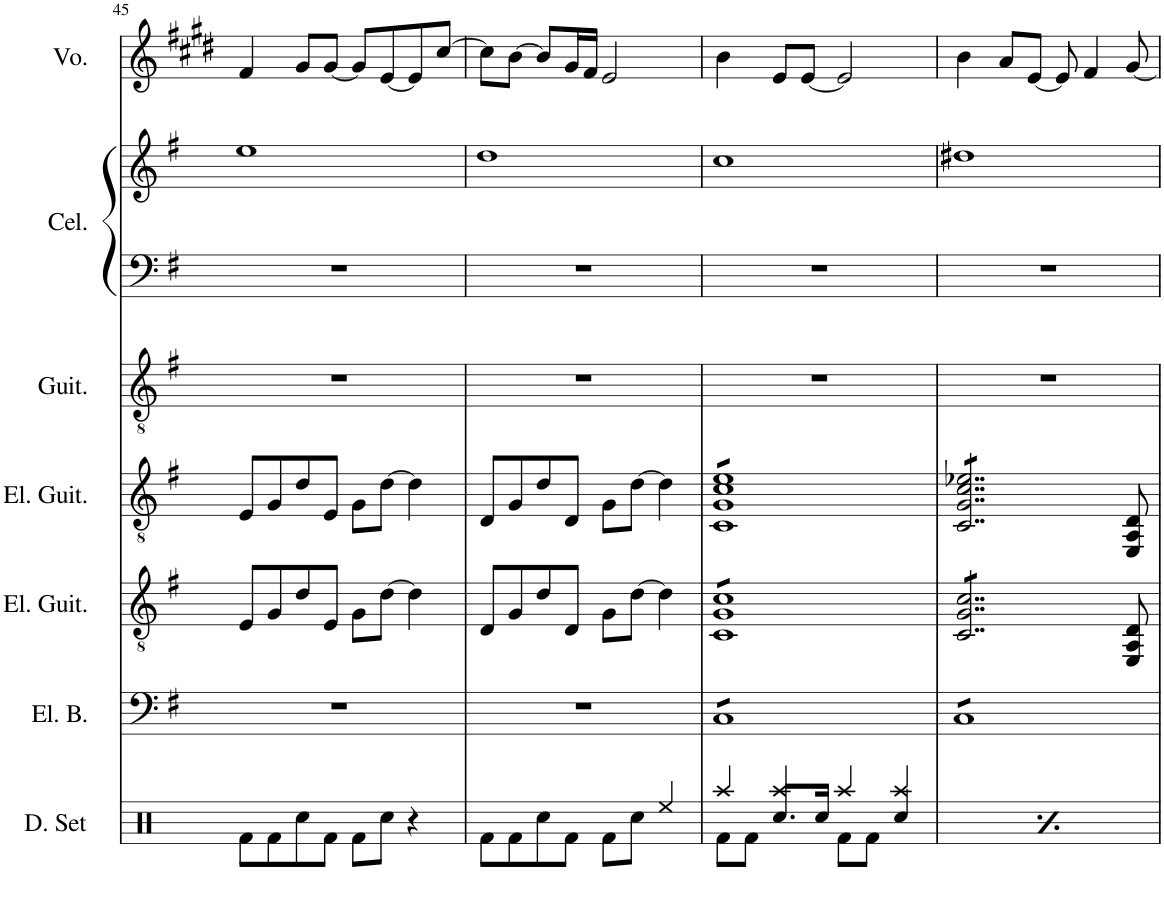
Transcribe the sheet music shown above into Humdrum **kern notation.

**kern	**kern	**kern	**kern	**kern	**kern	**kern	**kern
*part7	*part6	*part5	*part4	*part3	*part2	*part2	*part1
*staff8	*staff7	*staff6	*staff5	*staff4	*staff3	*staff2	*staff1
*I"Drumset	*I"Electric Bass	*I"Electric Guitar	*I"Electric Guitar	*I"Acoustic Guitar	*I"Celesta	*	*I"Voice
*I'D. Set	*I'El. B.	*I'El. Guit.	*I'El. Guit.	*I'Guit.	*I'Cel.	*	*I'Vo.
!!LO:PB:g=z
*clefX	*clefF4	*clefGv2	*clefGv2	*clefGv2	*clefF4	*clefG2	*clefG2
*	*Trd7c12	*	*	*	*Trd-7c-12	*Trd-7c-12	*Trd-1c-3
*k[]	*k[f#]	*k[f#]	*k[f#]	*k[f#]	*k[f#]	*k[f#]	*k[f#c#g#d#]
*M4/4	*M4/4	*M4/4	*M4/4	*M4/4	*M4/4	*M4/4	*M4/4
=45	=45	=45	=45	=45	=45	=45	=45
8Rf\L	1r	8E/L	8E/L	1r	1r	1ee	4f#/
8Rf\	.	8G/	8G/	.	.	.	.
8Rcc\	.	8d/	8d/	.	.	.	8g#/L
8Rf\J	.	8E/J	8E/J	.	.	.	[8g#/J
8Rf\L	.	8G\L	8G\L	.	.	.	8g#/L]
8Rcc\J	.	[8d\J	[8d\J	.	.	.	[8e/
4r	.	4d\]	4d\]	.	.	.	8e/]
.	.	.	.	.	.	.	[8cc#/J
=46	=46	=46	=46	=46	=46	=46	=46
8Rf\L	1r	8D/L	8D/L	1r	1r	1dd	8cc#\L]
8Rf\	.	8G/	8G/	.	.	.	[8b\J
8Rcc\	.	8d/	8d/	.	.	.	8b/L]
8Rf\J	.	8D/J	8D/J	.	.	.	16g#/L
.	.	.	.	.	.	.	16f#/JJ
8Rf\L	.	8G\L	8G\L	.	.	.	2e/
8Rcc\J	.	[8d\J	[8d\J	.	.	.	.
4Ree/	.	4d\]	4d\]	.	.	.	.
=47	=47	=47	=47	=47	=47	=47	=47
*^	*	*	*	*	*	*	*
*	*	*tremolo	*	*	*	*	*	*
*	*	*	*tremolo	*	*	*	*	*
*	*	*	*	*tremolo	*	*	*	*
4Raa/	8Rf\L	8CL	8C 8G 8cL	8C 8G 8c 8eL	1r	1r	1cc	4b\
.	8Rf\J	8C	8C 8G 8c	8C 8G 8c 8e	.	.	.	.
4Raa/	8.Rcc/L	8C	8C 8G 8c	8C 8G 8c 8e	.	.	.	8e/L
.	.	8C	8C 8G 8c	8C 8G 8c 8e	.	.	.	[8e/J
.	16Rcc/Jk	.	.	.	.	.	.	.
4Raa/	8Rf\L	8C	8C 8G 8c	8C 8G 8c 8e	.	.	.	2e/]
.	8Rf\J	8C	8C 8G 8c	8C 8G 8c 8e	.	.	.	.
4Raa/	4Rcc/	8C	8C 8G 8c	8C 8G 8c 8e	.	.	.	.
.	.	8CJ	8C 8G 8cJ	8C 8G 8c 8eJ	.	.	.	.
=48	=48	=48	=48	=48	=48	=48	=48	=48
4Raa/	8Rf\L	8CL	8C/ 8G/ 8c/L	8C/ 8G/ 8c/ 8e-X/L	1r	1r	1dd#X	4b\
.	8Rf\J	8C	8C/ 8G/ 8c/	8C/ 8G/ 8c/ 8e-X/	.	.	.	.
4Raa/	8.Rcc/L	8C	8C/ 8G/ 8c/	8C/ 8G/ 8c/ 8e-X/	.	.	.	8a/L
.	.	8C	8C/ 8G/ 8c/	8C/ 8G/ 8c/ 8e-X/	.	.	.	[8e/J
.	16Rcc/Jk	.	.	.	.	.	.	.
4Raa/	8Rf\L	8C	8C/ 8G/ 8c/	8C/ 8G/ 8c/ 8e-X/	.	.	.	8e/]
.	8Rf\J	8C	8C/ 8G/ 8c/	8C/ 8G/ 8c/ 8e-X/	.	.	.	4f#/
4Raa/	4Rcc/	8C	8C/ 8G/ 8c/J	8C/ 8G/ 8c/ 8e-X/J	.	.	.	.
*	*	*	*	*Xtremolo	*	*	*	*
*	*	*	*Xtremolo	*	*	*	*	*
.	.	8CJ	8EE/ 8AA/ 8D/	8EE/ 8AA/ 8D/	.	.	.	[8g#/
*	*	*Xtremolo	*	*	*	*	*	*
*v	*v	*	*	*	*	*	*	*
=	=	=	=	=	=	=	=
*-	*-	*-	*-	*-	*-	*-	*-
